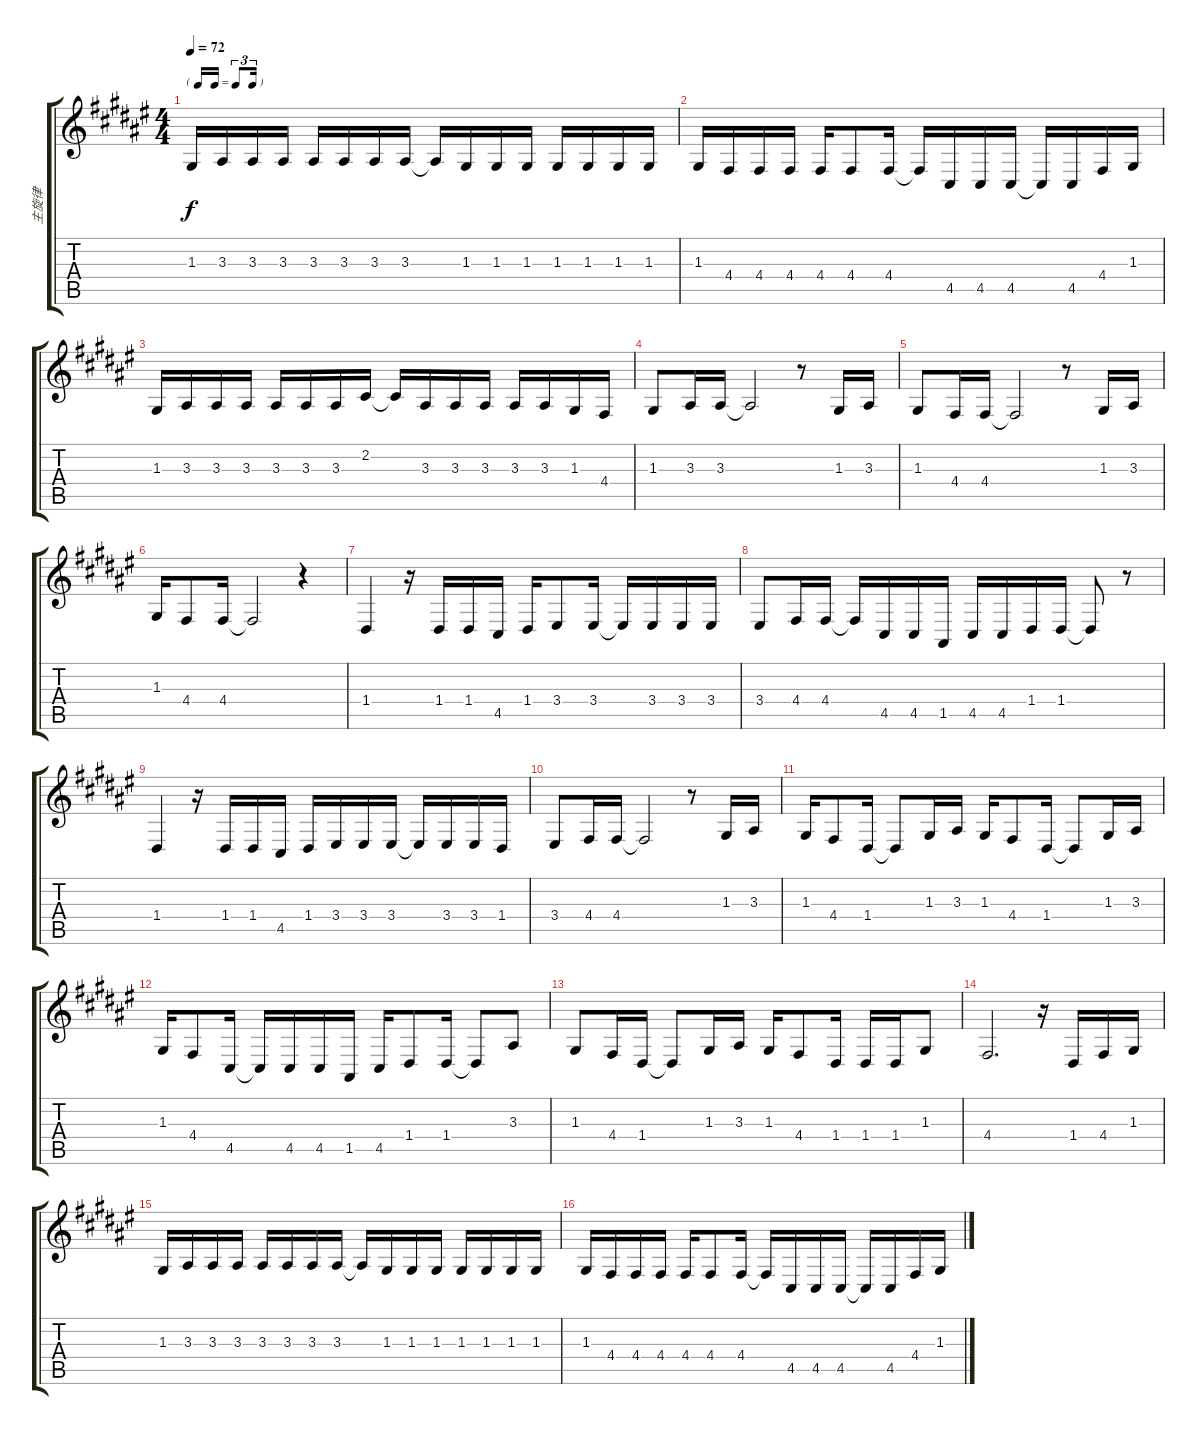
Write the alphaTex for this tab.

\track ("主旋律" "主旋律") {instrument sitar}
\staff {score tabs}
\tuning (E4 B3 G3 D3 A2 E2) {hide}
\ts (4 4)
\tf triplet16th
\tempo 72
\clef g2
\ks f#
1.3.16{dy f} 3.3.16 3.3.16 3.3.16 3.3.16 3.3.16 3.3.16 3.3.16 3.3{t}.16 1.3.16 1.3.16 1.3.16 1.3.16 1.3.16 1.3.16 1.3.16 |
1.3.16 4.4.16 4.4.16 4.4.16 4.4.16 4.4.8 4.4.16 4.4{t}.16 4.5.16 4.5.16 4.5.16 4.5{t}.16 4.5.16 4.4.16 1.3.16 |
1.3.16 3.3.16 3.3.16 3.3.16 3.3.16 3.3.16 3.3.16 2.2.16 2.2{t}.16 3.3.16 3.3.16 3.3.16 3.3.16 3.3.16 1.3.16 4.4.16 |
1.3.8 3.3.16 3.3.16 3.3{t}.2 r.8 1.3.16 3.3.16 |
1.3.8 4.4.16 4.4.16 4.4{t}.2 r.8 1.3.16 3.3.16 |
1.3.16 4.4.8 4.4.16 4.4{t}.2 r.4 |
1.4.4 r.16 1.4.16 1.4.16 4.5.16 1.4.16 3.4.8 3.4.16 3.4{t}.16 3.4.16 3.4.16 3.4.16 |
3.4.8 4.4.16 4.4.16 4.4{t}.16 4.5.16 4.5.16 1.5.16 4.5.16 4.5.16 1.4.16 1.4.16 1.4{t}.8 r.8 |
1.4.4 r.16 1.4.16 1.4.16 4.5.16 1.4.16 3.4.16 3.4.16 3.4.16 3.4{t}.16 3.4.16 3.4.16 1.4.16 |
3.4.8 4.4.16 4.4.16 4.4{t}.2 r.8 1.3.16 3.3.16 |
1.3.16 4.4.8 1.4.16 1.4{t}.8 1.3.16 3.3.16 1.3.16 4.4.8 1.4.16 1.4{t}.8 1.3.16 3.3.16 |
1.3.16 4.4.8 4.5.16 4.5{t}.16 4.5.16 4.5.16 1.5.16 4.5.16 1.4.8 1.4.16 1.4{t}.8 3.3.8 |
1.3.8 4.4.16 1.4.16 1.4{t}.8 1.3.16 3.3.16 1.3.16 4.4.8 1.4.16 1.4.16 1.4.16 1.3.8 |
4.4.2{d} r.16 1.4.16 4.4.16 1.3.16 |
1.3.16 3.3.16 3.3.16 3.3.16 3.3.16 3.3.16 3.3.16 3.3.16 3.3{t}.16 1.3.16 1.3.16 1.3.16 1.3.16 1.3.16 1.3.16 1.3.16 |
1.3.16 4.4.16 4.4.16 4.4.16 4.4.16 4.4.8 4.4.16 4.4{t}.16 4.5.16 4.5.16 4.5.16 4.5{t}.16 4.5.16 4.4.16 1.3.16
